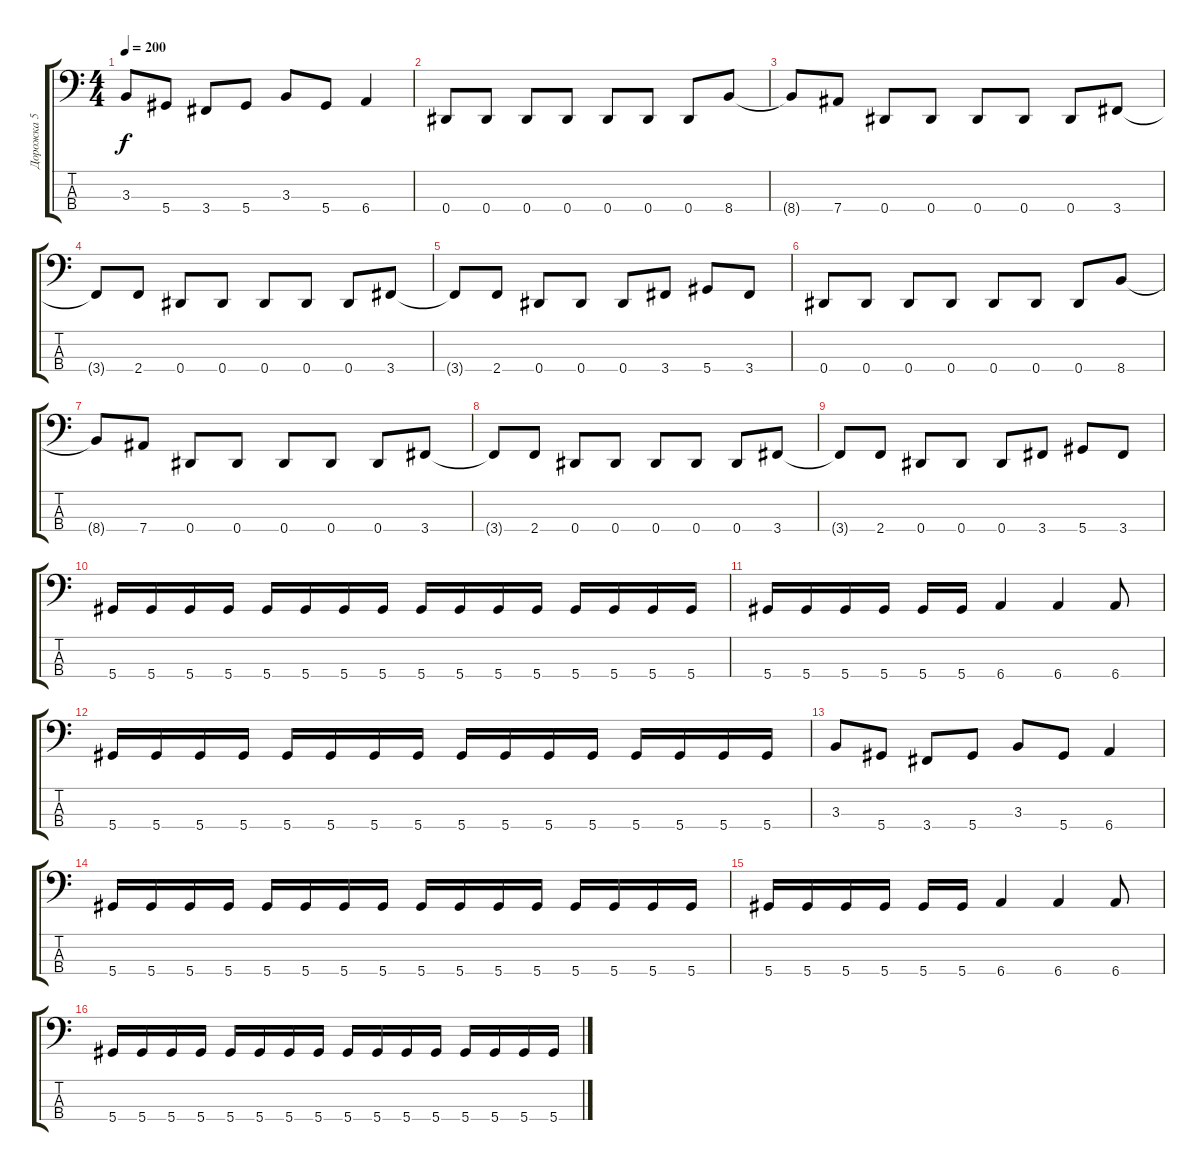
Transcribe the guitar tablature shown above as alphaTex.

\track ("Дорожка 5" "Дорожка 5") {instrument electricbasspick}
\staff {score tabs}
\tuning (Gb2 Db2 Ab1 Eb1) {hide}
\ts (4 4)
\tempo 200
\clef f4
\ks c
3.3.8{dy f} 5.4.8 3.4.8 5.4.8 3.3.8 5.4.8 6.4.4 |
0.4.8 0.4.8 0.4.8 0.4.8 0.4.8 0.4.8 0.4.8 8.4.8 |
8.4{t}.8 7.4.8 0.4.8 0.4.8 0.4.8 0.4.8 0.4.8 3.4.8 |
3.4{t}.8 2.4.8 0.4.8 0.4.8 0.4.8 0.4.8 0.4.8 3.4.8 |
3.4{t}.8 2.4.8 0.4.8 0.4.8 0.4.8 3.4.8 5.4.8 3.4.8 |
0.4.8 0.4.8 0.4.8 0.4.8 0.4.8 0.4.8 0.4.8 8.4.8 |
8.4{t}.8 7.4.8 0.4.8 0.4.8 0.4.8 0.4.8 0.4.8 3.4.8 |
3.4{t}.8 2.4.8 0.4.8 0.4.8 0.4.8 0.4.8 0.4.8 3.4.8 |
3.4{t}.8 2.4.8 0.4.8 0.4.8 0.4.8 3.4.8 5.4.8 3.4.8 |
5.4.16 5.4.16 5.4.16 5.4.16 5.4.16 5.4.16 5.4.16 5.4.16 5.4.16 5.4.16 5.4.16 5.4.16 5.4.16 5.4.16 5.4.16 5.4.16 |
5.4.16 5.4.16 5.4.16 5.4.16 5.4.16 5.4.16 6.4.4 6.4.4 6.4.8 |
5.4.16 5.4.16 5.4.16 5.4.16 5.4.16 5.4.16 5.4.16 5.4.16 5.4.16 5.4.16 5.4.16 5.4.16 5.4.16 5.4.16 5.4.16 5.4.16 |
3.3.8 5.4.8 3.4.8 5.4.8 3.3.8 5.4.8 6.4.4 |
5.4.16 5.4.16 5.4.16 5.4.16 5.4.16 5.4.16 5.4.16 5.4.16 5.4.16 5.4.16 5.4.16 5.4.16 5.4.16 5.4.16 5.4.16 5.4.16 |
5.4.16 5.4.16 5.4.16 5.4.16 5.4.16 5.4.16 6.4.4 6.4.4 6.4.8 |
5.4.16 5.4.16 5.4.16 5.4.16 5.4.16 5.4.16 5.4.16 5.4.16 5.4.16 5.4.16 5.4.16 5.4.16 5.4.16 5.4.16 5.4.16 5.4.16
